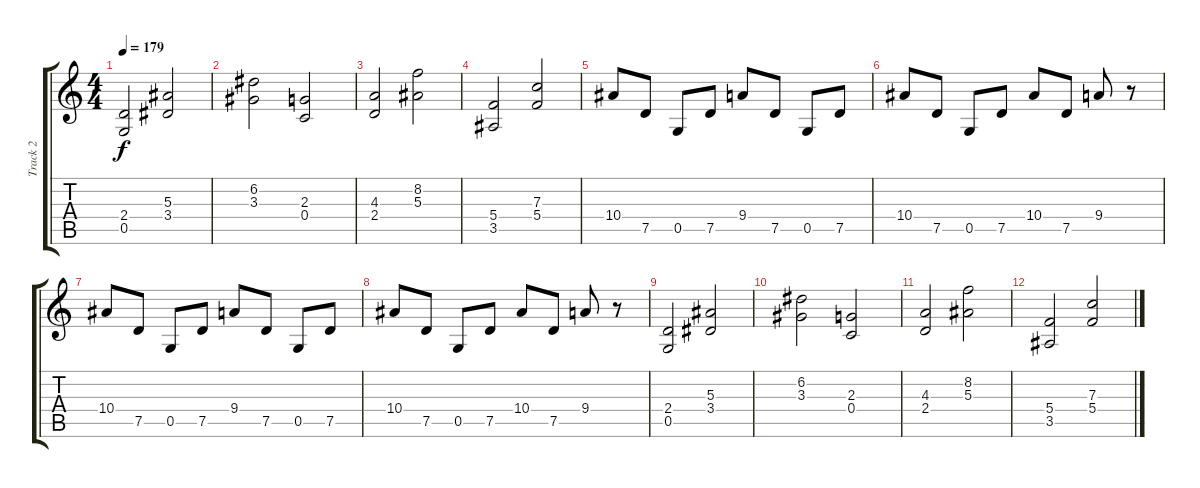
\track ("Track 2" "Track 2") {instrument distortionguitar}
\staff {score tabs}
\tuning (D4 A3 F3 C3 G2 D2) {hide}
\ts (4 4)
\tempo 179
\clef g2
\ks c
(2.4 0.5).2{dy f} (5.3 3.4).2 |
(6.2 3.3).2 (2.3 0.4).2 |
(4.3 2.4).2 (8.2 5.3).2 |
(5.4 3.5).2 (7.3 5.4).2 |
10.4.8 7.5.8 0.5.8 7.5.8 9.4.8 7.5.8 0.5.8 7.5.8 |
10.4.8 7.5.8 0.5.8 7.5.8 10.4.8 7.5.8 9.4.8 r.8 |
10.4.8 7.5.8 0.5.8 7.5.8 9.4.8 7.5.8 0.5.8 7.5.8 |
10.4.8 7.5.8 0.5.8 7.5.8 10.4.8 7.5.8 9.4.8 r.8 |
(2.4 0.5).2 (5.3 3.4).2 |
(6.2 3.3).2 (2.3 0.4).2 |
(4.3 2.4).2 (8.2 5.3).2 |
(5.4 3.5).2 (7.3 5.4).2
